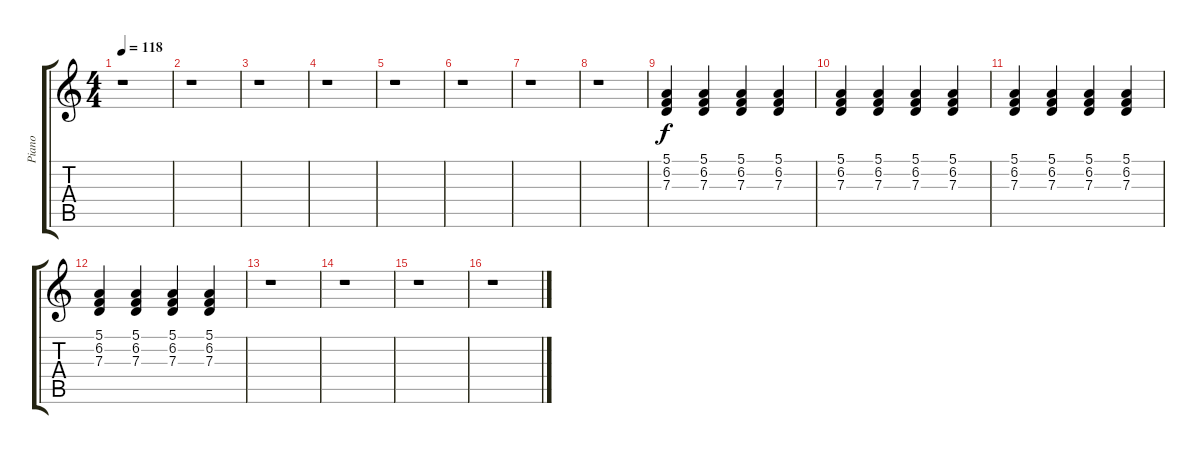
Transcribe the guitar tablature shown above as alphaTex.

\track ("Piano" "Piano") {instrument brightacousticpiano}
\staff {score tabs}
\tuning (E4 B3 G3 D3 A2 E2) {hide}
\ts (4 4)
\tempo 118
\clef g2
\ks c
r.1{dy f} |
r.1 |
r.1 |
r.1 |
r.1 |
r.1 |
r.1 |
r.1 |
(5.1 6.2 7.3).4 (5.1 6.2 7.3).4 (5.1 6.2 7.3).4 (5.1 6.2 7.3).4 |
(5.1 6.2 7.3).4 (5.1 6.2 7.3).4 (5.1 6.2 7.3).4 (5.1 6.2 7.3).4 |
(5.1 6.2 7.3).4 (5.1 6.2 7.3).4 (5.1 6.2 7.3).4 (5.1 6.2 7.3).4 |
(5.1 6.2 7.3).4 (5.1 6.2 7.3).4 (5.1 6.2 7.3).4 (5.1 6.2 7.3).4 |
r.1 |
r.1 |
r.1 |
r.1
